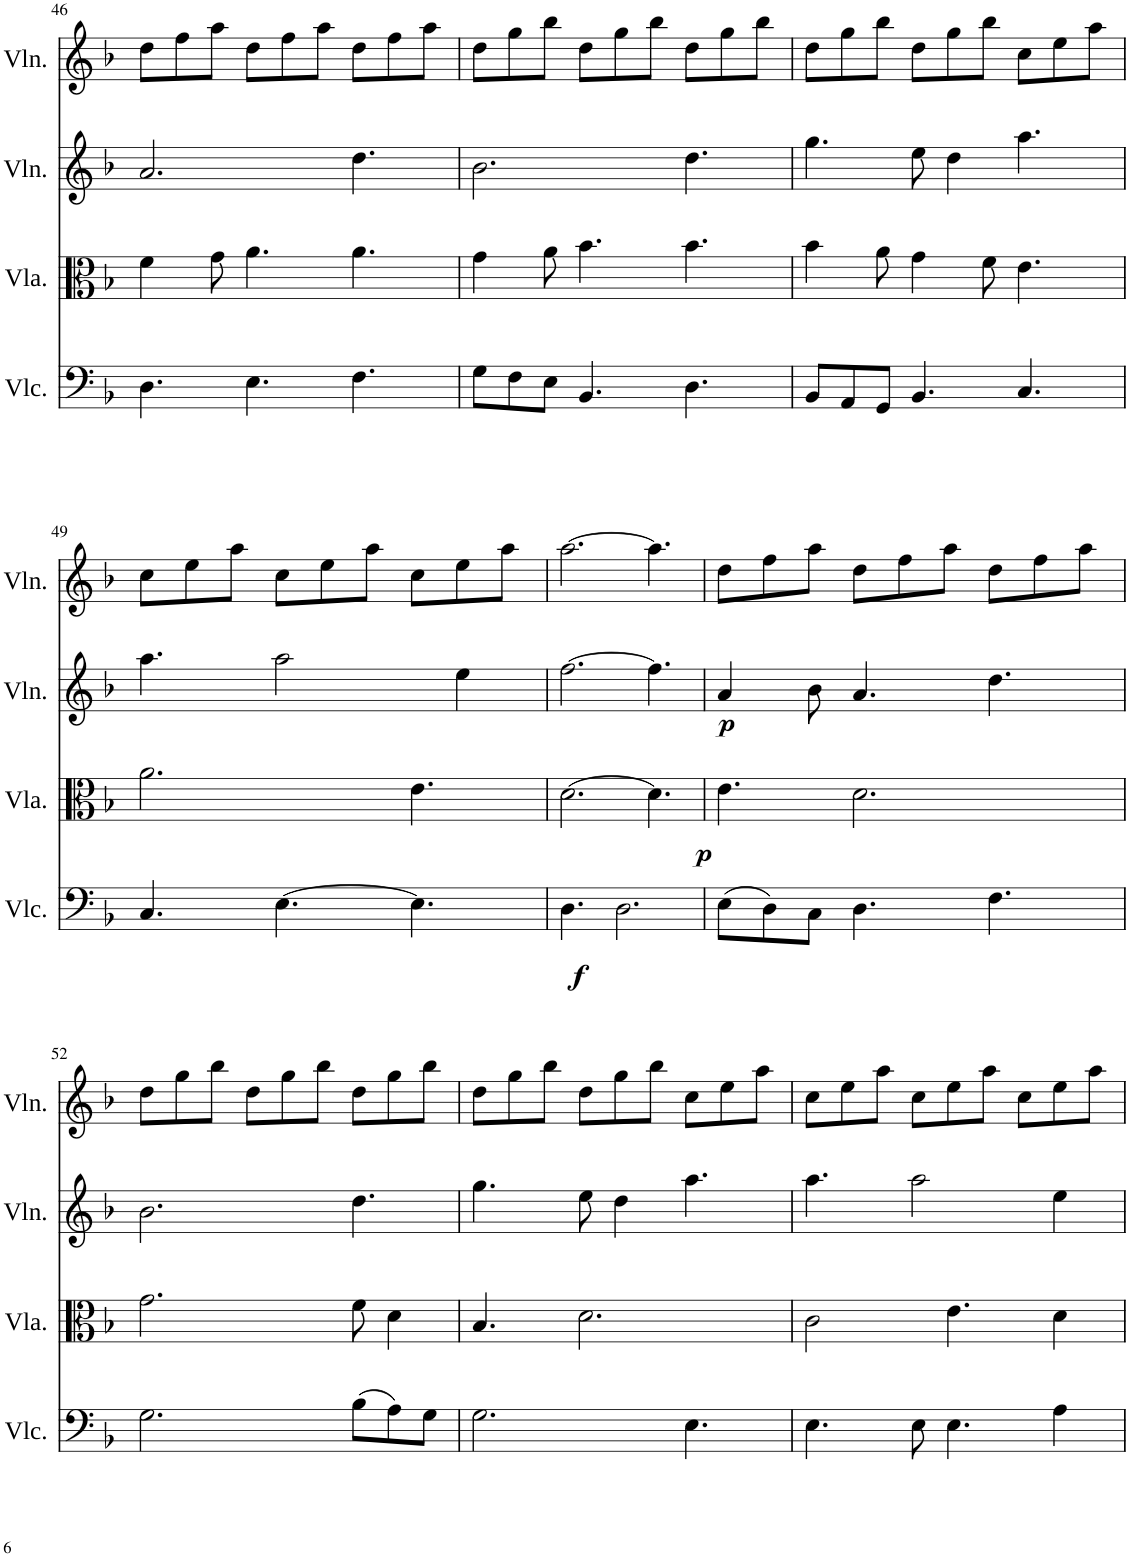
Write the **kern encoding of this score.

**kern	**dynam	**kern	**dynam	**kern	**dynam	**kern
*part4	*part4	*part3	*part3	*part2	*part2	*part1
*staff4	*staff4	*staff3	*staff3	*staff2	*staff2	*staff1
*I"Violoncello	*	*I"Viola	*	*I"Violin	*	*I"Violin
*I'Vlc.	*	*I'Vla.	*	*I'Vln.	*	*I'Vln.
!!LO:PB:g=z
*clefF4	*	*clefC3	*	*clefG2	*	*clefG2
*k[b-]	*	*k[b-]	*	*k[b-]	*	*k[b-]
*M9/8	*	*M9/8	*	*M9/8	*	*M9/8
=46	=46	=46	=46	=46	=46	=46
4.D\	.	4f\	.	2.a/	.	8dd\L
.	.	.	.	.	.	8ff\
.	.	8g\	.	.	.	8aa\J
4.E\	.	4.a\	.	.	.	8dd\L
.	.	.	.	.	.	8ff\
.	.	.	.	.	.	8aa\J
4.F\	.	4.a\	.	4.dd\	.	8dd\L
.	.	.	.	.	.	8ff\
.	.	.	.	.	.	8aa\J
=47	=47	=47	=47	=47	=47	=47
8G\L	.	4g\	.	2.b-\	.	8dd\L
8F\	.	.	.	.	.	8gg\
8E\J	.	8a\	.	.	.	8bb-\J
4.BB-/	.	4.b-\	.	.	.	8dd\L
.	.	.	.	.	.	8gg\
.	.	.	.	.	.	8bb-\J
4.D\	.	4.b-\	.	4.dd\	.	8dd\L
.	.	.	.	.	.	8gg\
.	.	.	.	.	.	8bb-\J
=48	=48	=48	=48	=48	=48	=48
8BB-/L	.	4b-\	.	4.gg\	.	8dd\L
8AA/	.	.	.	.	.	8gg\
8GG/J	.	8a\	.	.	.	8bb-\J
4.BB-/	.	4g\	.	8ee\	.	8dd\L
.	.	.	.	4dd\	.	8gg\
.	.	8f\	.	.	.	8bb-\J
4.C/	.	4.e\	.	4.aa\	.	8cc\L
.	.	.	.	.	.	8ee\
.	.	.	.	.	.	8aa\J
!!LO:LB:g=z
=49	=49	=49	=49	=49	=49	=49
4.C/	.	2.a\	.	4.aa\	.	8cc\L
.	.	.	.	.	.	8ee\
.	.	.	.	.	.	8aa\J
[4.E\	.	.	.	2aa\	.	8cc\L
.	.	.	.	.	.	8ee\
.	.	.	.	.	.	8aa\J
4.E\]	.	4.e\	.	.	.	8cc\L
.	.	.	.	4ee\	.	8ee\
.	.	.	.	.	.	8aa\J
=50	=50	=50	=50	=50	=50	=50
!	!LO:DY:b	!	!	!	!	!
4.D\	f	[2.d\	.	[2.ff\	.	[2.aa\
2.D\	.	.	.	.	.	.
.	.	4.d\]	.	4.ff\]	.	4.aa\]
=51	=51	=51	=51	=51	=51	=51
!	!	!	!LO:DY:b	!	!LO:DY:b	!
(8E\L	.	4.e\	p	4a/	p	8dd\L
8D\)	.	.	.	.	.	8ff\
8C\J	.	.	.	8b-\	.	8aa\J
4.D\	.	2.d\	.	4.a/	.	8dd\L
.	.	.	.	.	.	8ff\
.	.	.	.	.	.	8aa\J
4.F\	.	.	.	4.dd\	.	8dd\L
.	.	.	.	.	.	8ff\
.	.	.	.	.	.	8aa\J
!!LO:LB:g=z
=52	=52	=52	=52	=52	=52	=52
2.G\	.	2.g\	.	2.b-\	.	8dd\L
.	.	.	.	.	.	8gg\
.	.	.	.	.	.	8bb-\J
.	.	.	.	.	.	8dd\L
.	.	.	.	.	.	8gg\
.	.	.	.	.	.	8bb-\J
(8B-\L	.	8f\	.	4.dd\	.	8dd\L
8A\)	.	4d\	.	.	.	8gg\
8G\J	.	.	.	.	.	8bb-\J
=53	=53	=53	=53	=53	=53	=53
2.G\	.	4.B-/	.	4.gg\	.	8dd\L
.	.	.	.	.	.	8gg\
.	.	.	.	.	.	8bb-\J
.	.	2.d\	.	8ee\	.	8dd\L
.	.	.	.	4dd\	.	8gg\
.	.	.	.	.	.	8bb-\J
4.E\	.	.	.	4.aa\	.	8cc\L
.	.	.	.	.	.	8ee\
.	.	.	.	.	.	8aa\J
=54	=54	=54	=54	=54	=54	=54
4.E\	.	2c\	.	4.aa\	.	8cc\L
.	.	.	.	.	.	8ee\
.	.	.	.	.	.	8aa\J
8E\	.	.	.	2aa\	.	8cc\L
4.E\	.	4.e\	.	.	.	8ee\
.	.	.	.	.	.	8aa\J
.	.	.	.	.	.	8cc\L
4A\	.	4d\	.	4ee\	.	8ee\
.	.	.	.	.	.	8aa\J
=	=	=	=	=	=	=
*-	*-	*-	*-	*-	*-	*-
